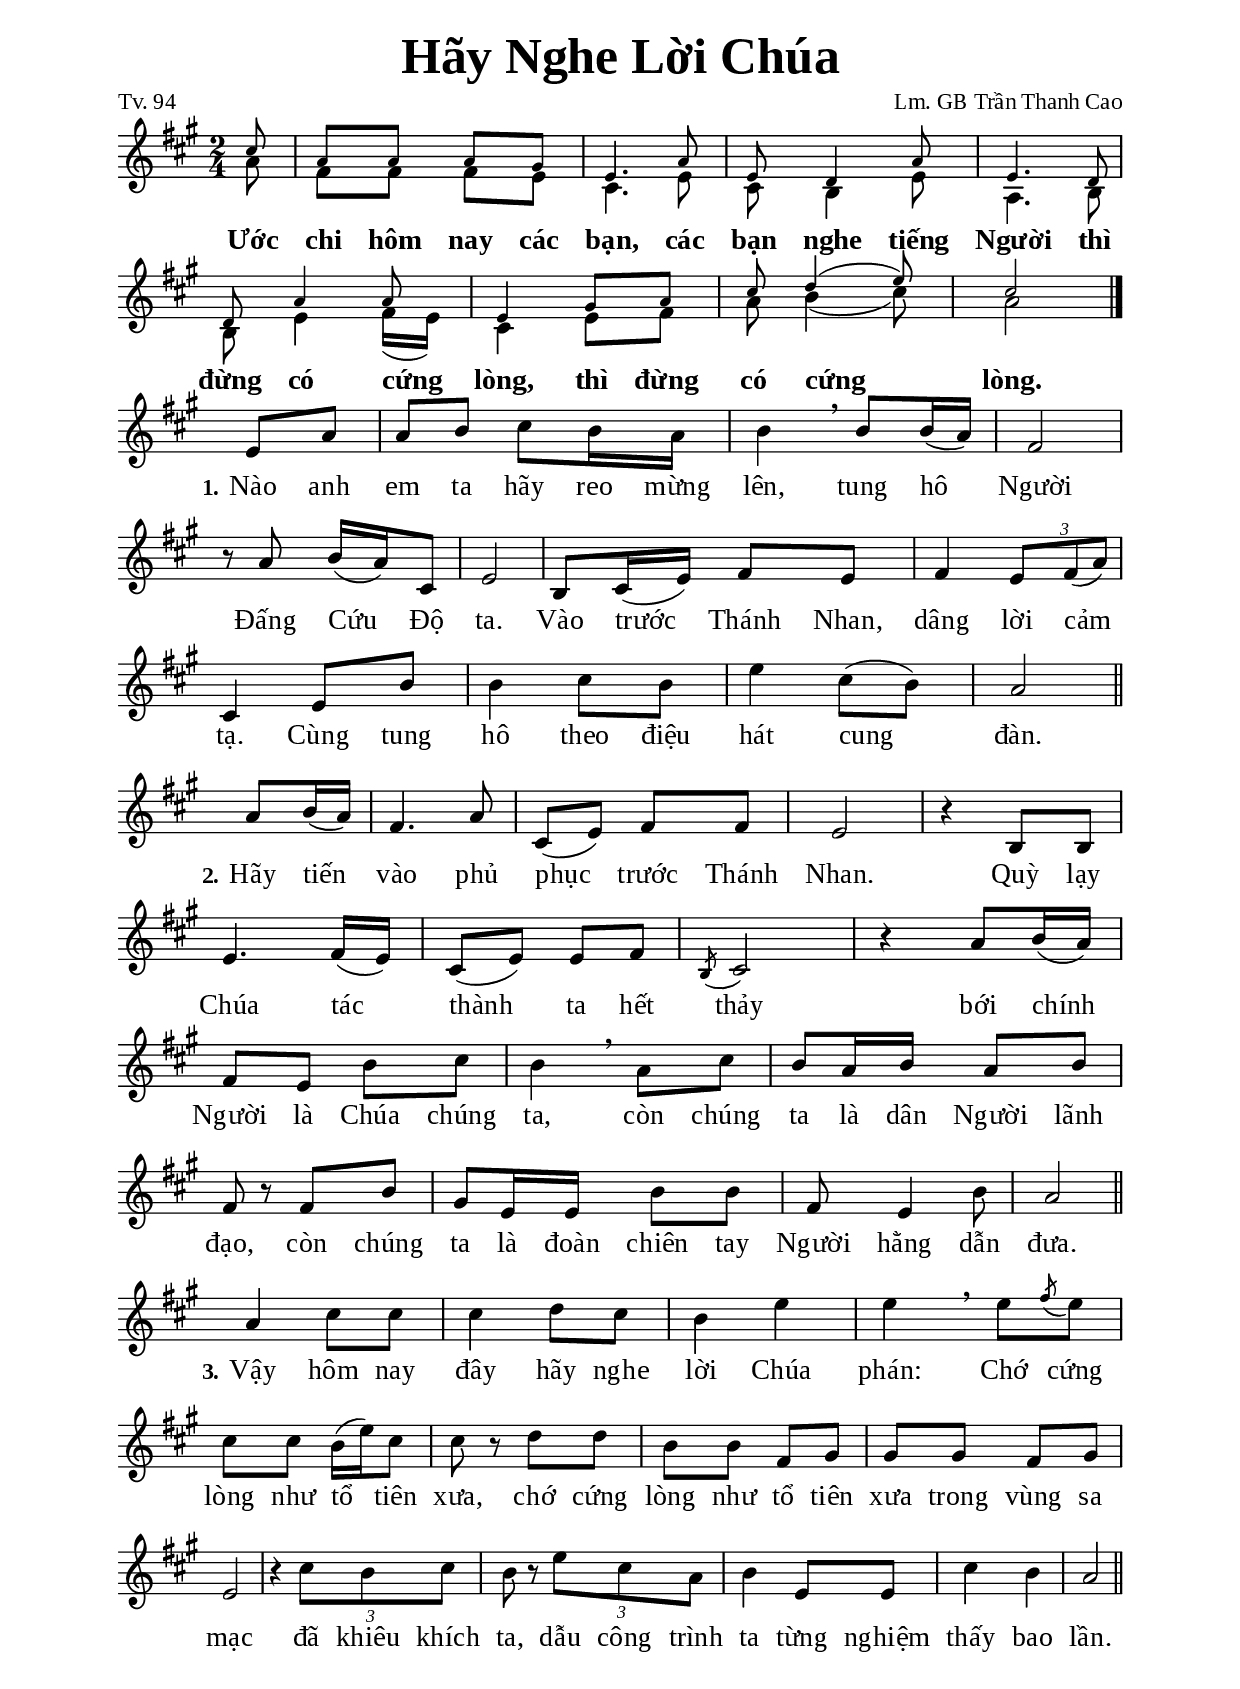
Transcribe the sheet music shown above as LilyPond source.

% Cài đặt chung
\version "2.22.1"
\include "english.ly"

\header {
  title = \markup { \fontsize #3 "Hãy Nghe Lời Chúa" }
  poet = "Tv. 94"
  composer = "Lm. GB Trần Thanh Cao"
  %arranger = " "
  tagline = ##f
}

\paper {
  #(set-paper-size "a4")
  top-margin = 10\mm
  bottom-margin = 10\mm
  left-margin = 20\mm
  right-margin = 20\mm
  indent = #0
  #(define fonts
    (make-pango-font-tree
      "Liberation Serif"
      "Liberation Serif"
      "Liberation Serif"
      (/ 20 20)))
  page-count = #1
  system-system-spacing = #'((basic-distance . 13))
  score-system-spacing = #'((basic-distance . 13))
}

% Nhạc điệp khúc
nhacDiepKhucSop = \relative c'' {
  \partial 8 a8 |
  fs fs fs e |
  cs4. e8 |
  cs b4 e8 |
  a,4. b8 |
  b e4 fs16 (e) |
  cs4 e8 fs |
  a b4 (cs8) |
  a2 \bar "|."
}

nhacDiepKhucBas = \relative c'' {
  \partial 8 cs8 |
  a a a gs |
  e4. a8 |
  e d4 a'8 |
  e4. d8 |
  d a'4 a8 |
  e4 gs8 a |
  cs8 d4 (e8) |
  cs2
}

% Nhạc phiên khúc
nhacPhienKhucMot = \relative c' {
  \partial 4 e8 a |
  a b cs b16 a |
  b4 \breathe b8 b16 (a) |
  fs2 |
  r8 a b16 (a) cs,8 |
  e2 |
  b8 cs16 (e) fs8 e |
  fs4 \tuplet 3/2 { e8 fs (a) } |
  cs,4 e8 b' |
  b4 cs8 b |
  e4 cs8 (b) |
  a2 \bar "||"
}

nhacPhienKhucHai = \relative c'' {
  \partial 4 a8 b16 (a) |
  fs4. a8 |
  cs,8 (e) fs fs |
  e2 |
  r4 b8 b |
  e4. fs16 (e) |
  cs8 (e) e fs |
  \acciaccatura b,8 cs2 |
  r4 a'8 b16 (a) |
  fs8 e b' cs |
  b4 \breathe a8 cs |
  b a16 b a8 b |
  fs r fs b |
  gs e16 e b'8 b |
  fs e4 b'8 |
  a2 \bar "||"
}

nhacPhienKhucBa = \relative c'' {
  a4 cs8 cs |
  cs4 d8 cs |
  b4 e |
  e \breathe e8 \acciaccatura fs e |
  cs cs b16 (e) cs8 |
  cs r d d |
  b b fs gs |
  gs gs fs gs |
  e2 |
  r4 \tuplet 3/2 { cs'8 b cs } |
  b r \tuplet 3/2 { e cs a } |
  b4 e,8 e |
  cs'4 b |
  a2 \bar "||"
}

% Lời điệp khúc
loiDiepKhuc = \lyricmode {
  Ước chi hôm nay các bạn, các bạn nghe tiếng Người
  thì đừng có cứng lòng,
  thì đừng có cứng lòng.
}

% Lời phiên khúc
loiPhienKhucMot = \lyricmode {
  \set stanza = #"1."
  Nào anh em ta hãy reo mừng lên,
  tung hô Người Đấng Cứu Độ ta.
  Vào trước Thánh Nhan, dâng lời cảm tạ.
  Cùng tung hô theo điệu hát cung đàn.
}

loiPhienKhucHai = \lyricmode {
  \set stanza = #"2."
  Hãy tiến vào phủ phục trước Thánh Nhan.
  Quỳ lạy Chúa tác thành ta hết thảy
  bới chính Người là Chúa chúng ta,
  còn chúng ta là dân Người lãnh đạo,
  còn chúng ta là đoàn chiên tay Người hằng dẫn đưa.
}

loiPhienKhucBa = \lyricmode {
  \set stanza = #"3."
  Vậy hôm nay đây hãy nghe lời Chúa phán:
  Chớ cứng lòng như tổ tiên xưa,
  chớ cứng lòng như tổ tiên xưa trong vùng sa mạc
  đã khiêu khích ta, dẫu công trình ta
  từng nghiệm thấy bao lần.
}


% Dàn trang
\score {
  \new ChoirStaff <<
    \new Staff = diepKhuc \with {
        \consists "Merge_rests_engraver"
        %\magnifyStaff #(magstep +1)
      }
      <<
      \new Voice = beSop {
        \voiceTwo \key a \major \time 2/4 \nhacDiepKhucSop
      }
      \new Voice = beBas {
        \override NoteHead.font-size = #-2
        \voiceOne \key a \major \time 2/4 \nhacDiepKhucBas
      }
    >>
    \new Lyrics \lyricsto beSop \loiDiepKhuc
  >>
  \layout {
    \override Lyrics.LyricText.font-series = #'bold
    \override Lyrics.LyricText.font-size = #+2
    \override Lyrics.LyricSpace.minimum-distance = #2.5
    \override Score.BarNumber.break-visibility = ##(#f #f #f)
    \override Score.SpacingSpanner.uniform-stretching = ##t
  }
}

\score {
  \new ChoirStaff <<
    \new Staff = phienKhuc \with {
        %\magnifyStaff #(magstep +1)
      }
      <<
      \new Voice = beSop {
        \key a \major \time 2/4 \nhacPhienKhucMot
      }
    >>
    \new Lyrics \lyricsto beSop \loiPhienKhucMot
  >>
  \layout {
    \override Staff.TimeSignature.transparent = ##t
    \override Lyrics.LyricText.font-size = #+2
    \override Lyrics.LyricSpace.minimum-distance = #3
    \override Score.BarNumber.break-visibility = ##(#f #f #f)
    \override Score.SpacingSpanner.uniform-stretching = ##t
  } 
}

\score {
  \new ChoirStaff <<
    \new Staff = phienKhuc \with {
        %\magnifyStaff #(magstep +1)
      }
      <<
      \new Voice = beSop {
        \key a \major \time 2/4 \nhacPhienKhucHai
      }
    >>
    \new Lyrics \lyricsto beSop \loiPhienKhucHai
  >>
  \layout {
    \override Staff.TimeSignature.transparent = ##t
    \override Lyrics.LyricText.font-size = #+2
    \override Lyrics.LyricSpace.minimum-distance = #2.5
    \override Score.BarNumber.break-visibility = ##(#f #f #f)
    \override Score.SpacingSpanner.uniform-stretching = ##t
  } 
}

\score {
  \new ChoirStaff <<
    \new Staff = phienKhuc \with {
        %\magnifyStaff #(magstep +1)
      }
      <<
      \new Voice = beSop {
        \key a \major \time 2/4 \nhacPhienKhucBa
      }
    >>
    \new Lyrics \lyricsto beSop \loiPhienKhucBa
  >>
  \layout {
    \override Staff.TimeSignature.transparent = ##t
    \override Lyrics.LyricText.font-size = #+2
    \override Lyrics.LyricSpace.minimum-distance = #1.5
    \override Score.BarNumber.break-visibility = ##(#f #f #f)
    \override Score.SpacingSpanner.uniform-stretching = ##t
  } 
}
